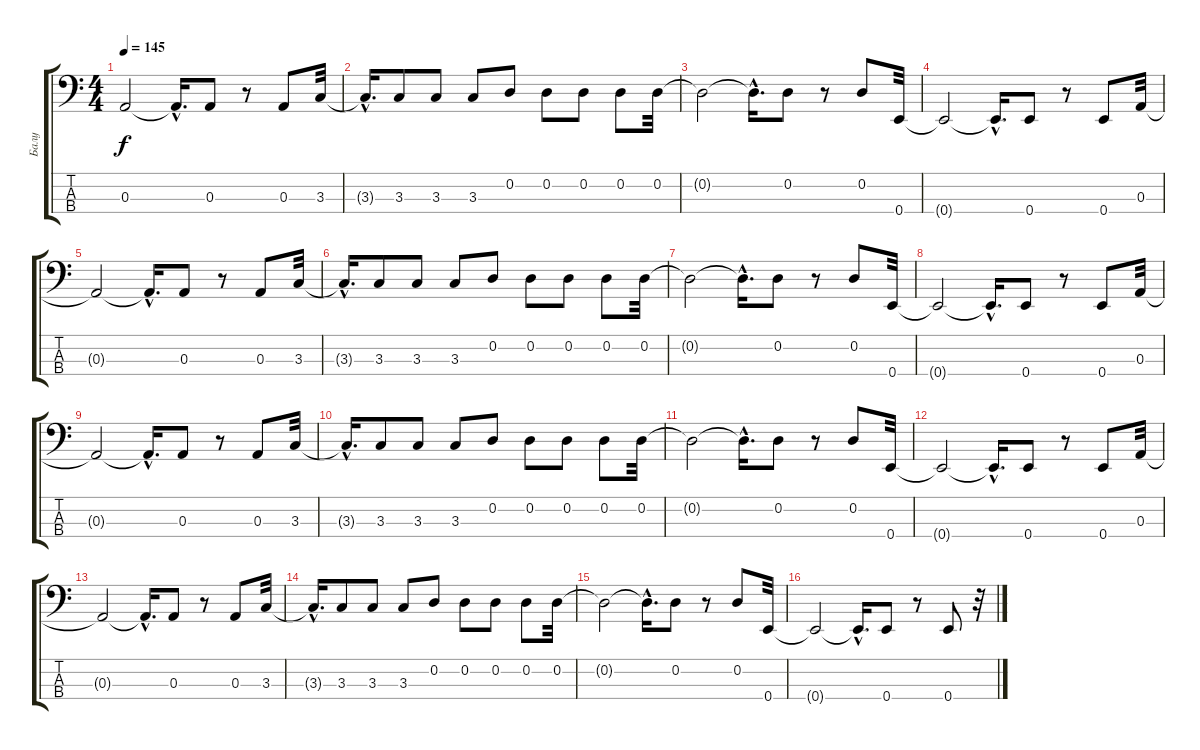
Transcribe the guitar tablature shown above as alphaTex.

\track ("Балу" "Балу") {instrument electricbassfinger}
\staff {score tabs}
\tuning (G2 D2 A1 E1) {hide}
\ts (4 4)
\tempo 145
\clef f4
\ks c
0.3{t}.2{dy f} 0.3{hac t}.16{d} 0.3.8 r.8 0.3.8 3.3.32 |
3.3{hac t}.16{d} 3.3.8 3.3.8 3.3.8 0.2.8 0.2.8 0.2.8 0.2.8 0.2.32 |
0.2{t}.2 0.2{hac t}.16{d} 0.2.8 r.8 0.2.8 0.4.32 |
0.4{t}.2 0.4{hac t}.16{d} 0.4.8 r.8 0.4.8 0.3.32 |
0.3{t}.2 0.3{hac t}.16{d} 0.3.8 r.8 0.3.8 3.3.32 |
3.3{hac t}.16{d} 3.3.8 3.3.8 3.3.8 0.2.8 0.2.8 0.2.8 0.2.8 0.2.32 |
0.2{t}.2 0.2{hac t}.16{d} 0.2.8 r.8 0.2.8 0.4.32 |
0.4{t}.2 0.4{hac t}.16{d} 0.4.8 r.8 0.4.8 0.3.32 |
0.3{t}.2 0.3{hac t}.16{d} 0.3.8 r.8 0.3.8 3.3.32 |
3.3{hac t}.16{d} 3.3.8 3.3.8 3.3.8 0.2.8 0.2.8 0.2.8 0.2.8 0.2.32 |
0.2{t}.2 0.2{hac t}.16{d} 0.2.8 r.8 0.2.8 0.4.32 |
0.4{t}.2 0.4{hac t}.16{d} 0.4.8 r.8 0.4.8 0.3.32 |
0.3{t}.2 0.3{hac t}.16{d} 0.3.8 r.8 0.3.8 3.3.32 |
3.3{hac t}.16{d} 3.3.8 3.3.8 3.3.8 0.2.8 0.2.8 0.2.8 0.2.8 0.2.32 |
0.2{t}.2 0.2{hac t}.16{d} 0.2.8 r.8 0.2.8 0.4.32 |
0.4{t}.2 0.4{hac t}.16{d} 0.4.8 r.8 0.4.8 r.32
